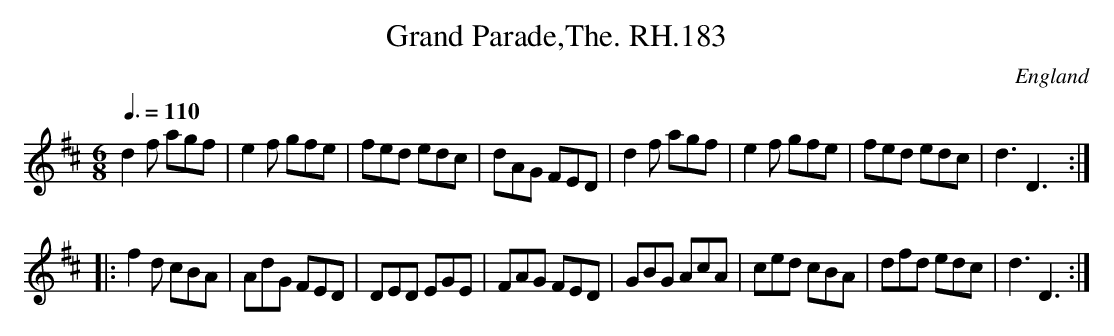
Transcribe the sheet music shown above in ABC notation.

X:1
T:Grand Parade,The. RH.183
L:1/8
M:6/8
O:England
Q:3/8=110
K:D
d2f agf|e2f gfe|fed edc|dAG FED|\
d2f agf|e2f gfe|fed edc|d3 D3:|!
|:f2d cBA|AdG FED|DED EGE|FAG FED|\
GBG AcA|ced cBA|dfd edc|d3 D3:|
